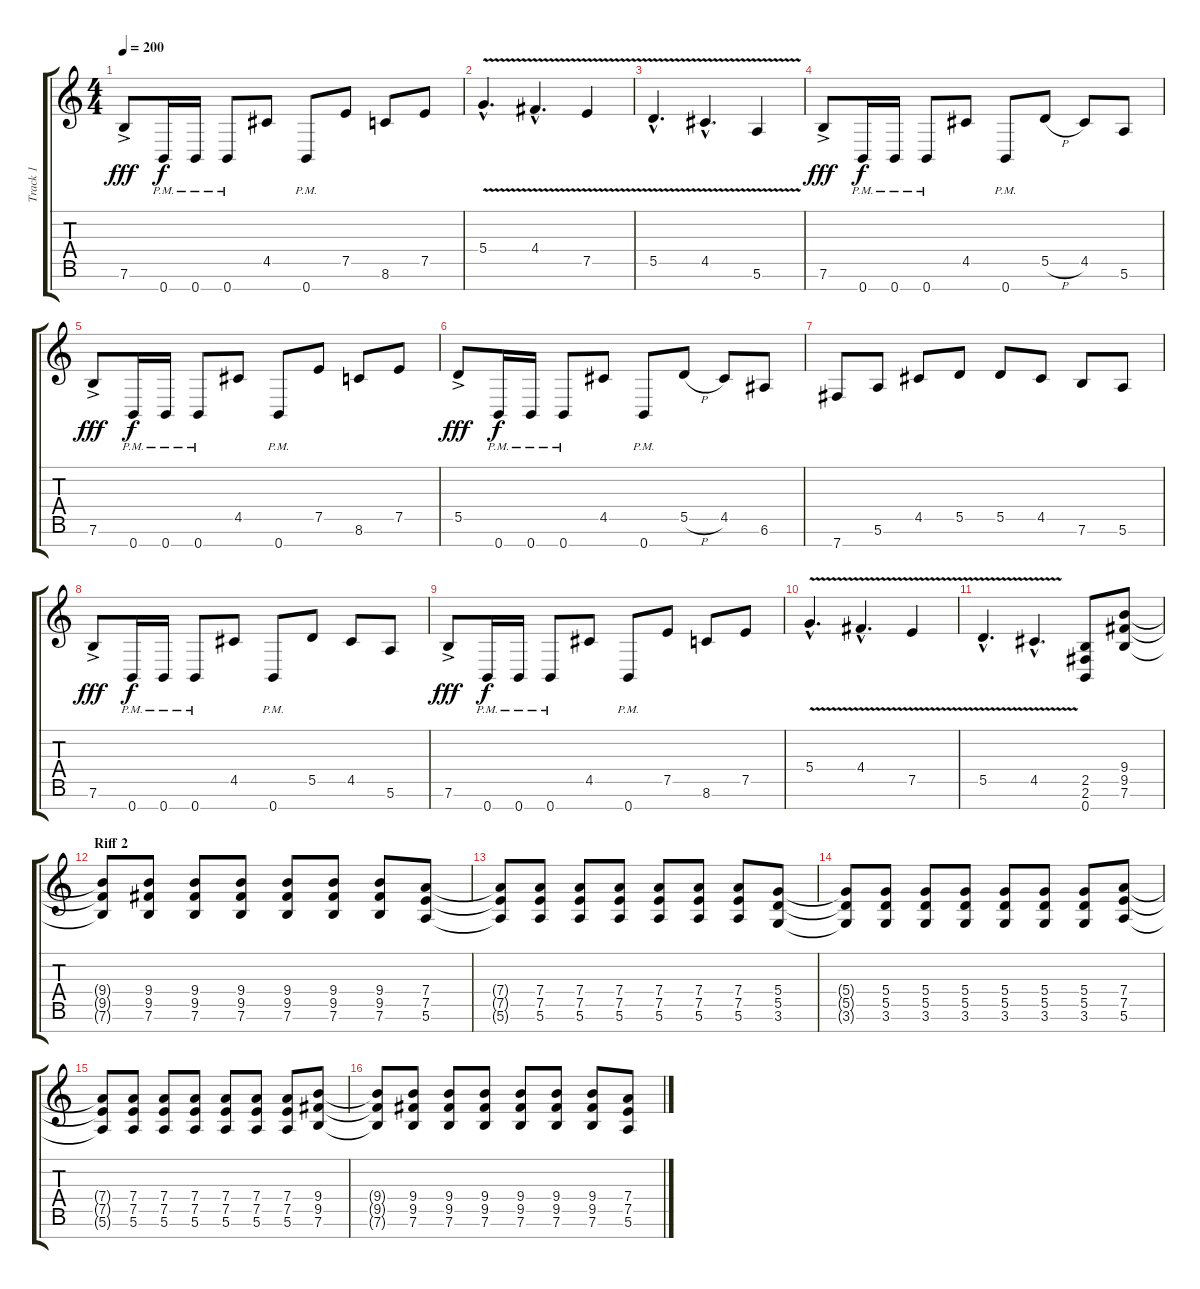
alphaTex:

\track ("Track 1" "Track 1") {instrument overdrivenguitar}
\staff {score tabs}
\tuning (E4 B3 G3 D3 A2 E2 B1) {hide}
\ts (4 4)
\tempo 200
\clef g2
\ks c
7.6{ac}.8{dy fff} 0.7{pm}.16{dy f} 0.7{pm}.16 0.7{pm}.8 4.5.8 0.7{pm}.8 7.5.8 8.6.8 7.5.8 |
5.4{v hac}.4{d} 4.4{v hac}.4{d} 7.5{v}.4 |
5.5{v hac}.4{d} 4.5{v hac}.4{d} 5.6{v}.4 |
7.6{ac}.8{dy fff} 0.7{pm}.16{dy f} 0.7{pm}.16 0.7{pm}.8 4.5.8 0.7{pm}.8 5.5{h}.8 4.5.8 5.6.8 |
7.6{ac}.8{dy fff} 0.7{pm}.16{dy f} 0.7{pm}.16 0.7{pm}.8 4.5.8 0.7{pm}.8 7.5.8 8.6.8 7.5.8 |
5.5{ac}.8{dy fff} 0.7{pm}.16{dy f} 0.7{pm}.16 0.7{pm}.8 4.5.8 0.7{pm}.8 5.5{h}.8 4.5.8 6.6.8 |
7.7.8 5.6.8 4.5.8 5.5.8 5.5.8 4.5.8 7.6.8 5.6.8 |
7.6{ac}.8{dy fff} 0.7{pm}.16{dy f} 0.7{pm}.16 0.7{pm}.8 4.5.8 0.7{pm}.8 5.5.8 4.5.8 5.6.8 |
7.6{ac}.8{dy fff} 0.7{pm}.16{dy f} 0.7{pm}.16 0.7{pm}.8 4.5.8 0.7{pm}.8 7.5.8 8.6.8 7.5.8 |
5.4{v hac}.4{d} 4.4{v hac}.4{d} 7.5{v}.4 |
5.5{v hac}.4{d} 4.5{v hac}.4{d} (2.5 2.6 0.7).8 (9.4 9.5 7.6).8 |
\section ("" "Riff 2")
(9.4{t} 9.5{t} 7.6{t}).8 (9.4 9.5 7.6).8 (9.4 9.5 7.6).8 (9.4 9.5 7.6).8 (9.4 9.5 7.6).8 (9.4 9.5 7.6).8 (9.4 9.5 7.6).8 (7.4 7.5 5.6).8 |
(7.4{t} 7.5{t} 5.6{t}).8 (7.4 7.5 5.6).8 (7.4 7.5 5.6).8 (7.4 7.5 5.6).8 (7.4 7.5 5.6).8 (7.4 7.5 5.6).8 (7.4 7.5 5.6).8 (5.4 5.5 3.6).8 |
(5.4{t} 5.5{t} 3.6{t}).8 (5.4 5.5 3.6).8 (5.4 5.5 3.6).8 (5.4 5.5 3.6).8 (5.4 5.5 3.6).8 (5.4 5.5 3.6).8 (5.4 5.5 3.6).8 (7.4 7.5 5.6).8 |
(7.4{t} 7.5{t} 5.6{t}).8 (7.4 7.5 5.6).8 (7.4 7.5 5.6).8 (7.4 7.5 5.6).8 (7.4 7.5 5.6).8 (7.4 7.5 5.6).8 (7.4 7.5 5.6).8 (9.4 9.5 7.6).8 |
(9.4{t} 9.5{t} 7.6{t}).8 (9.4 9.5 7.6).8 (9.4 9.5 7.6).8 (9.4 9.5 7.6).8 (9.4 9.5 7.6).8 (9.4 9.5 7.6).8 (9.4 9.5 7.6).8 (7.4 7.5 5.6).8
